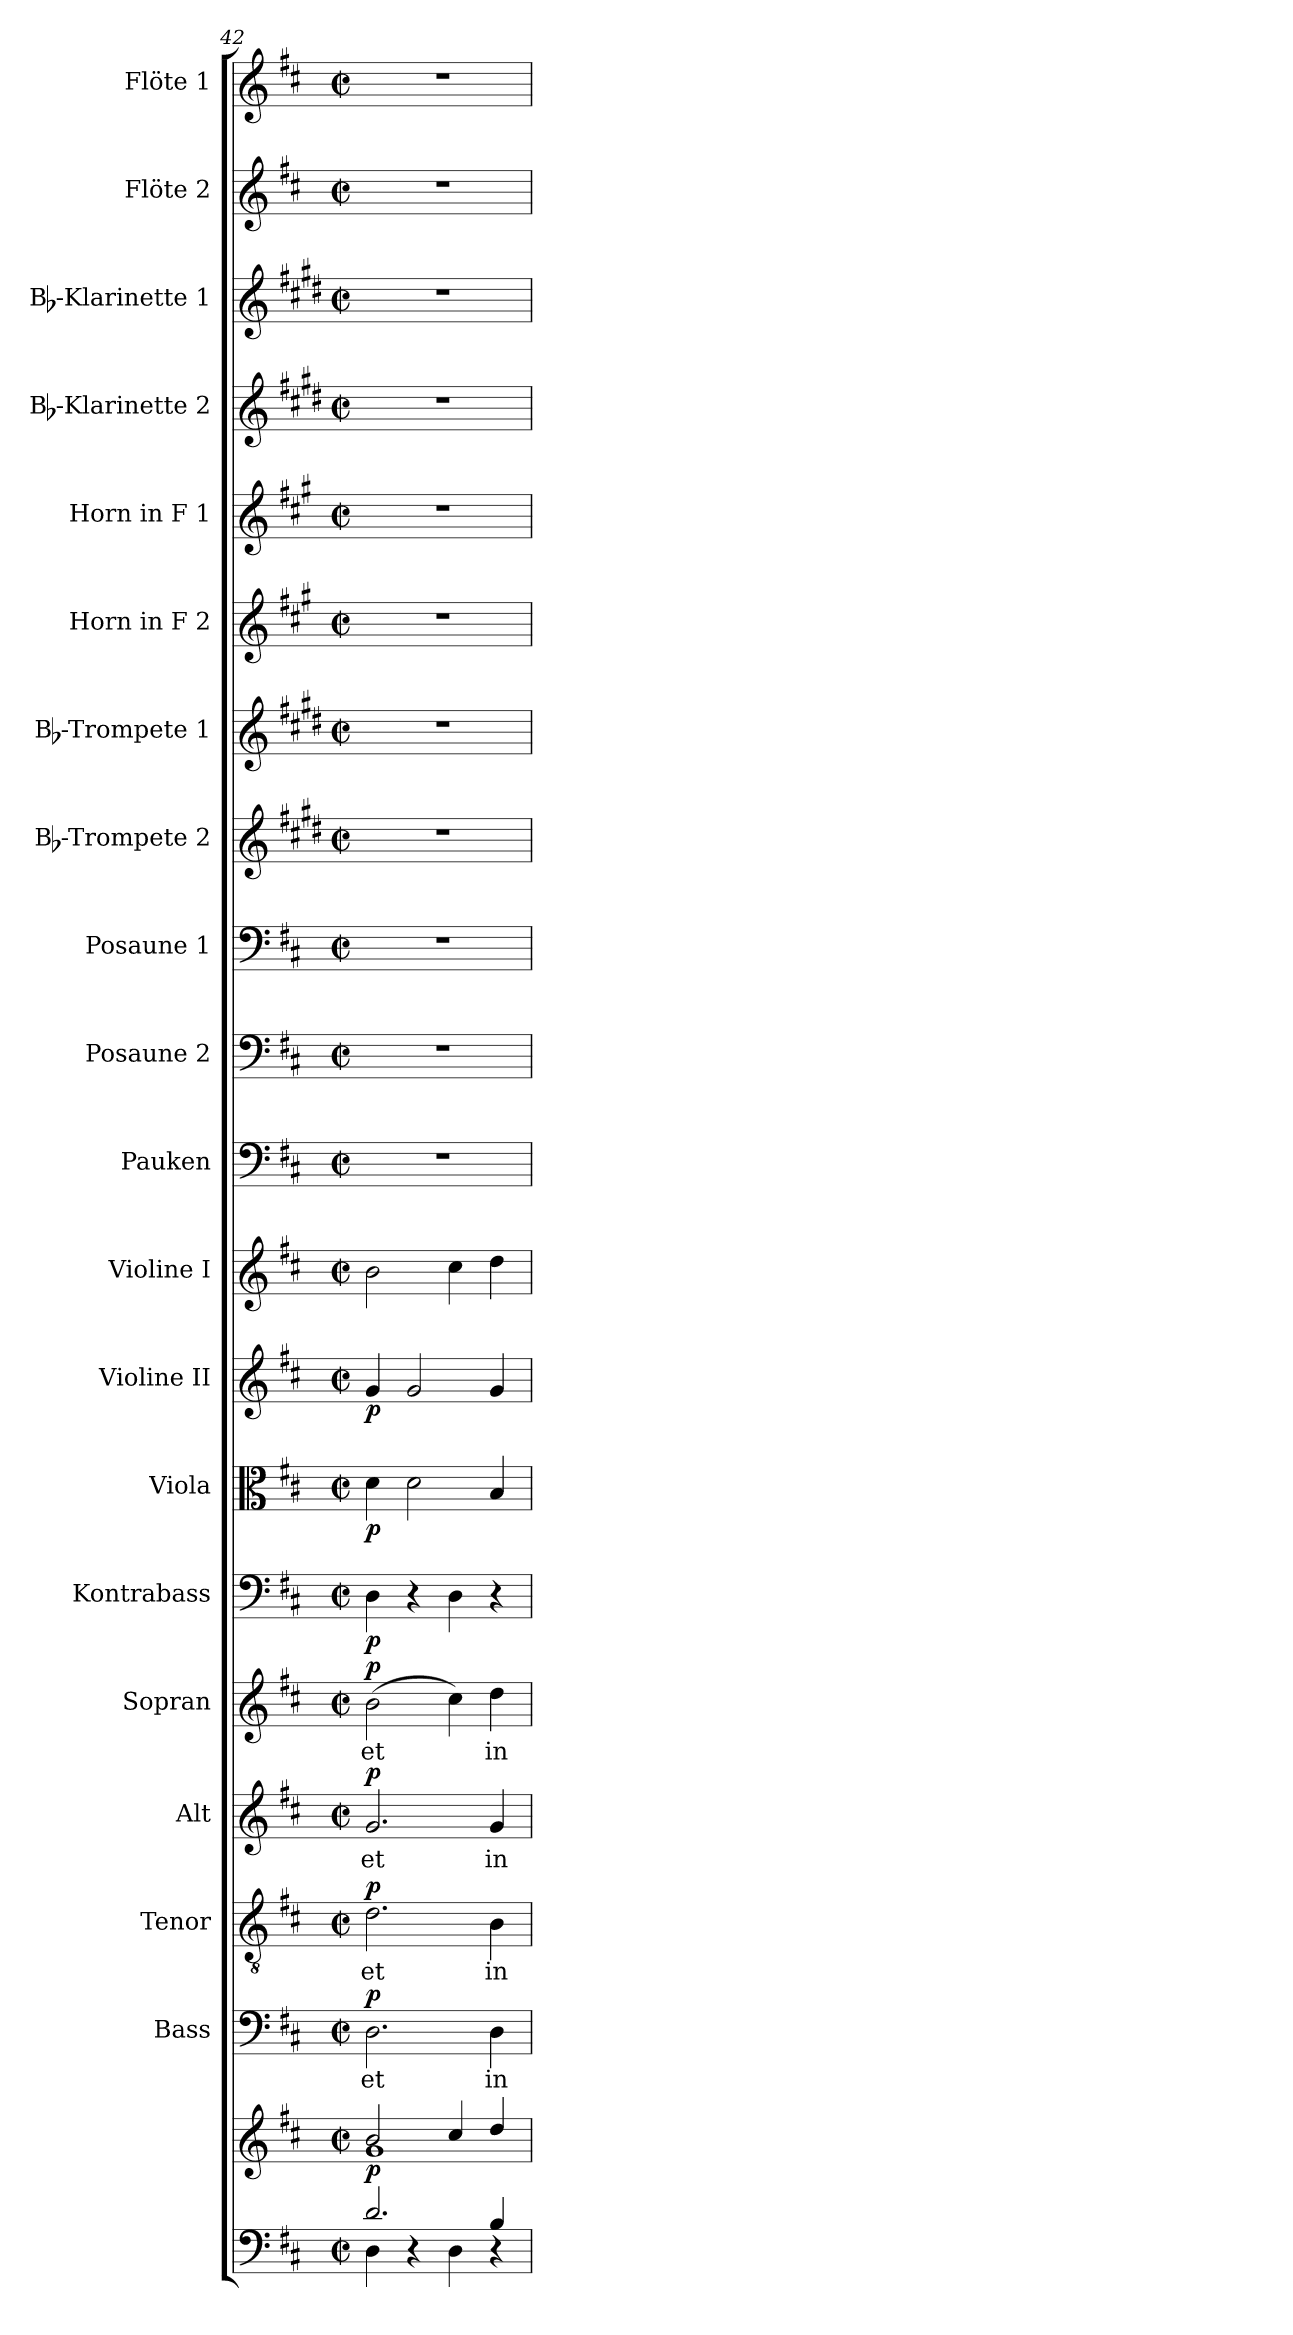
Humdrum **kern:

**kern	**kern	**dynam	**kern	**text	**dynam	**kern	**text	**dynam	**kern	**text	**dynam	**kern	**text	**dynam	**kern	**dynam	**kern	**dynam	**kern	**dynam	**kern	**kern	**kern	**kern	**kern	**kern	**kern	**kern	**kern	**kern	**kern	**kern
*part20	*part20	*part20	*part19	*part19	*part19	*part18	*part18	*part18	*part17	*part17	*part17	*part16	*part16	*part16	*part15	*part15	*part14	*part14	*part13	*part13	*part12	*part11	*part10	*part9	*part8	*part7	*part6	*part5	*part4	*part3	*part2	*part1
*staff21	*staff20	*staff20/21	*staff19	*staff19	*staff19	*staff18	*staff18	*staff18	*staff17	*staff17	*staff17	*staff16	*staff16	*staff16	*staff15	*staff15	*staff14	*staff14	*staff13	*staff13	*staff12	*staff11	*staff10	*staff9	*staff8	*staff7	*staff6	*staff5	*staff4	*staff3	*staff2	*staff1
*	*	*	*I"Bass	*	*	*I"Tenor	*	*	*I"Alt	*	*	*I"Sopran	*	*	*I"Kontrabass	*	*I"Viola	*	*I"Violine II	*	*I"Violine I	*I"Pauken	*I"Posaune 2	*I"Posaune 1	*I"Bb-Trompete 2	*I"Bb-Trompete 1	*I"Horn in F 2	*I"Horn in F 1	*I"Bb-Klarinette 2	*I"Bb-Klarinette 1	*I"Flöte 2	*I"Flöte 1
*	*	*	*I'B.	*	*	*I'T.	*	*	*I'A.	*	*	*I'S.	*	*	*I'Kb.	*	*I'Vla.	*	*I'Vl. II	*	*I'Vl. I	*I'Pk.	*I'Pos. 2	*I'Pos. 1	*I'Bb Trp. 2	*I'Bb Trp. 1	*	*	*I'Bb Kl. 2	*I'Bb Kl. 1	*I'Fl. 2	*I'Fl. 1
*clefF4	*clefG2	*	*clefF4	*	*	*clefGv2	*	*	*clefG2	*	*	*clefG2	*	*	*clefF4	*	*clefC3	*	*clefG2	*	*clefG2	*clefF4	*clefF4	*clefF4	*clefG2	*clefG2	*clefG2	*clefG2	*clefG2	*clefG2	*clefG2	*clefG2
*	*	*	*	*	*	*	*	*	*	*	*	*	*	*	*ITrd7c12	*	*	*	*	*	*	*	*	*	*ITrd1c2	*ITrd1c2	*ITrd4c7	*ITrd4c7	*ITrd1c2	*ITrd1c2	*	*
*k[f#c#]	*k[f#c#]	*	*k[f#c#]	*	*	*k[f#c#]	*	*	*k[f#c#]	*	*	*k[f#c#]	*	*	*k[f#c#]	*	*k[f#c#]	*	*k[f#c#]	*	*k[f#c#]	*k[f#c#]	*k[f#c#]	*k[f#c#]	*k[f#c#]	*k[f#c#]	*k[f#c#]	*k[f#c#]	*k[f#c#]	*k[f#c#]	*k[f#c#]	*k[f#c#]
*D:	*D:	*	*D:	*	*	*D:	*	*	*D:	*	*	*D:	*	*	*D:	*	*D:	*	*D:	*	*D:	*D:	*D:	*D:	*D:	*D:	*D:	*D:	*D:	*D:	*D:	*D:
*M2/2	*M2/2	*	*M2/2	*	*	*M2/2	*	*	*M2/2	*	*	*M2/2	*	*	*M2/2	*	*M2/2	*	*M2/2	*	*M2/2	*M2/2	*M2/2	*M2/2	*M2/2	*M2/2	*M2/2	*M2/2	*M2/2	*M2/2	*M2/2	*M2/2
*met(c|)	*met(c|)	*	*met(c|)	*	*	*met(c|)	*	*	*met(c|)	*	*	*met(c|)	*	*	*met(c|)	*	*met(c|)	*	*met(c|)	*	*met(c|)	*met(c|)	*met(c|)	*met(c|)	*met(c|)	*met(c|)	*met(c|)	*met(c|)	*met(c|)	*met(c|)	*met(c|)	*met(c|)
=42	=42	=42	=42	=42	=42	=42	=42	=42	=42	=42	=42	=42	=42	=42	=42	=42	=42	=42	=42	=42	=42	=42	=42	=42	=42	=42	=42	=42	=42	=42	=42	=42
*^	*^	*	*	*	*	*	*	*	*	*	*	*	*	*	*	*	*	*	*	*	*	*	*	*	*	*	*	*	*	*	*	*
!	!	!	!	!LO:DY:b	!	!LO:LY:b	!LO:DY:a	!	!LO:LY:b	!LO:DY:a	!	!LO:LY:b	!LO:DY:a	!	!LO:LY:b	!LO:DY:a	!	!LO:DY:b	!	!LO:DY:b	!	!LO:DY:b	!	!	!	!	!	!	!	!	!	!	!	!
2.d/	4D\	2b/	1g	p	2.D\	et	p	2.d\	et	p	2.g/	et	p	(>2b\	et	p	4DD\	p	4d\	p	4g/	p	2b\	1r	1r	1r	1r	1r	1r	1r	1r	1r	1r	1r
.	4rC	.	.	.	.	.	.	.	.	.	.	.	.	.	.	.	4r	.	2d\	.	2g/	.	.	.	.	.	.	.	.	.	.	.	.	.
.	4D\	4cc#/	.	.	.	.	.	.	.	.	.	.	.	4cc#\)	.	.	4DD\	.	.	.	.	.	4cc#\	.	.	.	.	.	.	.	.	.	.	.
!	!	!	!	!	!	!LO:LY:b	!	!	!LO:LY:b	!	!	!LO:LY:b	!	!	!LO:LY:b	!	!	!	!	!	!	!	!	!	!	!	!	!	!	!	!	!	!	!
4B/	4rC	4dd/	.	.	4D\	in	.	4B\	in	.	4g/	in	.	4dd\	in	.	4r	.	4B/	.	4g/	.	4dd\	.	.	.	.	.	.	.	.	.	.	.
*v	*v	*	*	*	*	*	*	*	*	*	*	*	*	*	*	*	*	*	*	*	*	*	*	*	*	*	*	*	*	*	*	*	*	*
*	*v	*v	*	*	*	*	*	*	*	*	*	*	*	*	*	*	*	*	*	*	*	*	*	*	*	*	*	*	*	*	*	*	*
=	=	=	=	=	=	=	=	=	=	=	=	=	=	=	=	=	=	=	=	=	=	=	=	=	=	=	=	=	=	=	=	=
*-	*-	*-	*-	*-	*-	*-	*-	*-	*-	*-	*-	*-	*-	*-	*-	*-	*-	*-	*-	*-	*-	*-	*-	*-	*-	*-	*-	*-	*-	*-	*-	*-
